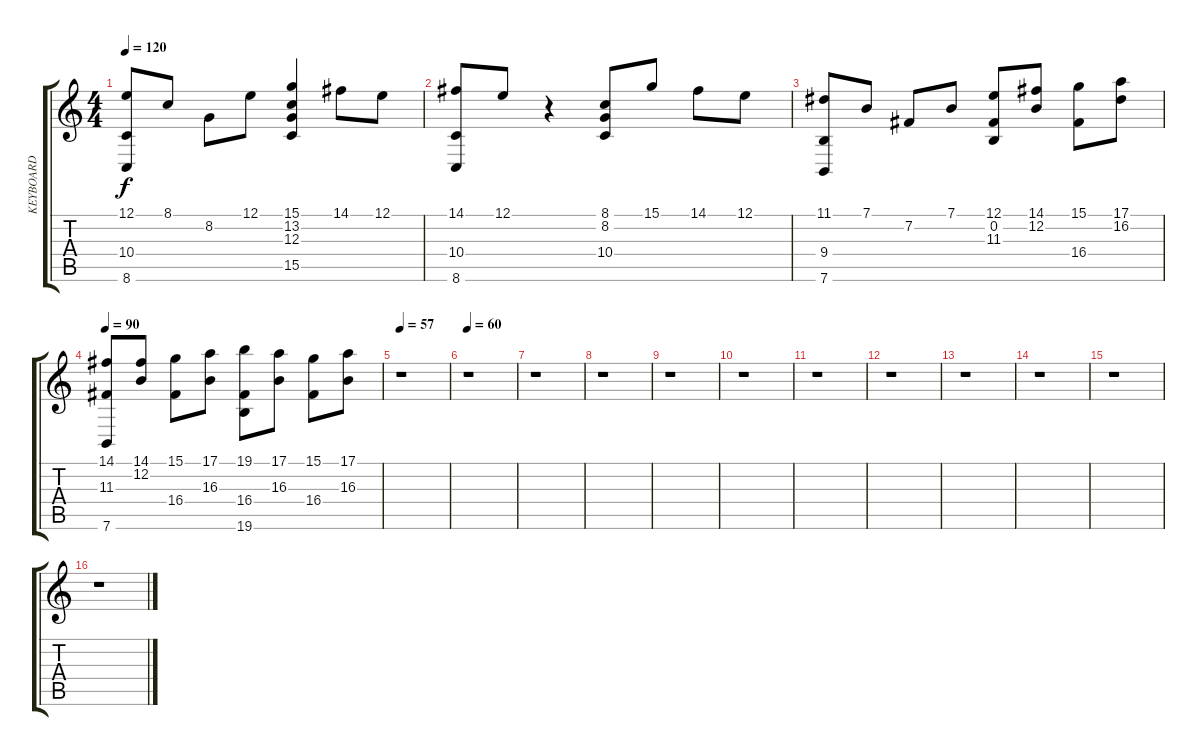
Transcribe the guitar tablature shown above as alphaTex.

\track (" KEYBOARD" " KEYBOARD") {instrument harpsichord}
\staff {score tabs}
\tuning (E4 B3 G3 D3 A2 E2) {hide}
\ts (4 4)
\tempo 120
\clef g2
\ks c
(12.1 10.4 8.6).8{dy f} 8.1.8 8.2.8 12.1.8 (15.1 13.2 12.3 15.5).4 14.1.8 12.1.8 |
(14.1 10.4 8.6).8 12.1.8 r.4 (8.1 8.2 10.4).8 15.1.8 14.1.8 12.1.8 |
(11.1 9.4 7.6).8 7.1.8 7.2.8 7.1.8 (12.1 0.2 11.3).8 (14.1 12.2).8 (15.1 16.4).8 (17.1 16.2).8 |
\tempo 90
(14.1 11.3 7.6).8 (14.1 12.2).8 (15.1 16.4).8 (17.1 16.3).8 (19.1 16.4 19.6).8 (17.1 16.3).8 (15.1 16.4).8 (17.1 16.3).8 |
\tempo 57
r.1 |
\tempo 60
r.1 |
r.1 |
r.1 |
r.1 |
r.1 |
r.1 |
r.1 |
r.1 |
r.1 |
r.1 |
r.1
